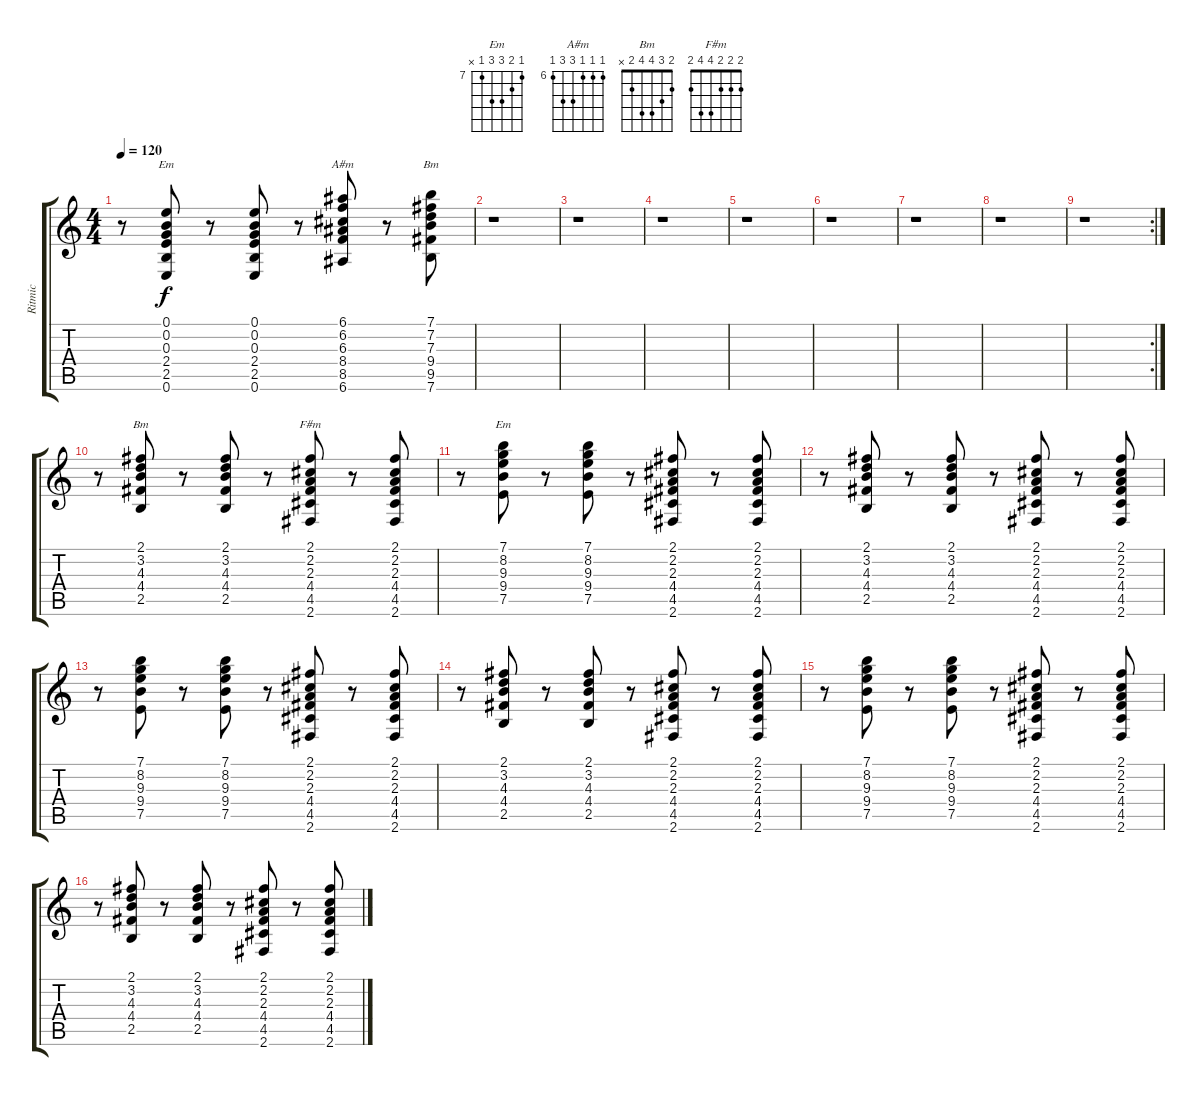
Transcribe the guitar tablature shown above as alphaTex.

\track ("Ritmic" "Ritmic") {instrument acousticguitarnylon}
\staff {score tabs}
\tuning (E4 B3 G3 D3 A2 E2) {hide}
\chord ("Em" 0 0 0 2 2 0)
\chord ("A#m" 6 6 6 8 8 6) {firstfret 6}
\chord ("Bm" 7 7 7 9 9 7) {firstfret 7}
\chord ("Bm" 2 3 4 4 2 x)
\chord ("F#m" 2 2 2 4 4 2)
\chord ("Em" 7 8 9 9 7 x) {firstfret 7}
\ts (4 4)
\tempo 120
\clef g2
\ks c
r.8{dy mf} (0.1 0.2 0.3 2.4 2.5 0.6).8{ch "Em" dy f} r.8 (0.1 0.2 0.3 2.4 2.5 0.6).8 r.8 (6.1 6.2 6.3 8.4 8.5 6.6).8{ch "A#m"} r.8 (7.1 7.2 7.3 9.4 9.5 7.6).8{ch "Bm"} |
r.1 |
r.1 |
r.1 |
r.1 |
r.1 |
r.1 |
r.1 |
\rc 2
r.1 |
r.8 (2.1 3.2 4.3 4.4 2.5).8{ch "Bm"} r.8 (2.1 3.2 4.3 4.4 2.5).8 r.8 (2.1 2.2 2.3 4.4 4.5 2.6).8{ch "F#m"} r.8 (2.1 2.2 2.3 4.4 4.5 2.6).8 |
r.8 (7.1 8.2 9.3 9.4 7.5).8{ch "Em"} r.8 (7.1 8.2 9.3 9.4 7.5).8 r.8 (2.1 2.2 2.3 4.4 4.5 2.6).8 r.8 (2.1 2.2 2.3 4.4 4.5 2.6).8 |
r.8 (2.1 3.2 4.3 4.4 2.5).8 r.8 (2.1 3.2 4.3 4.4 2.5).8 r.8 (2.1 2.2 2.3 4.4 4.5 2.6).8 r.8 (2.1 2.2 2.3 4.4 4.5 2.6).8 |
r.8 (7.1 8.2 9.3 9.4 7.5).8 r.8 (7.1 8.2 9.3 9.4 7.5).8 r.8 (2.1 2.2 2.3 4.4 4.5 2.6).8 r.8 (2.1 2.2 2.3 4.4 4.5 2.6).8 |
r.8 (2.1 3.2 4.3 4.4 2.5).8 r.8 (2.1 3.2 4.3 4.4 2.5).8 r.8 (2.1 2.2 2.3 4.4 4.5 2.6).8 r.8 (2.1 2.2 2.3 4.4 4.5 2.6).8 |
r.8 (7.1 8.2 9.3 9.4 7.5).8 r.8 (7.1 8.2 9.3 9.4 7.5).8 r.8 (2.1 2.2 2.3 4.4 4.5 2.6).8 r.8 (2.1 2.2 2.3 4.4 4.5 2.6).8 |
r.8 (2.1 3.2 4.3 4.4 2.5).8 r.8 (2.1 3.2 4.3 4.4 2.5).8 r.8 (2.1 2.2 2.3 4.4 4.5 2.6).8 r.8 (2.1 2.2 2.3 4.4 4.5 2.6).8
